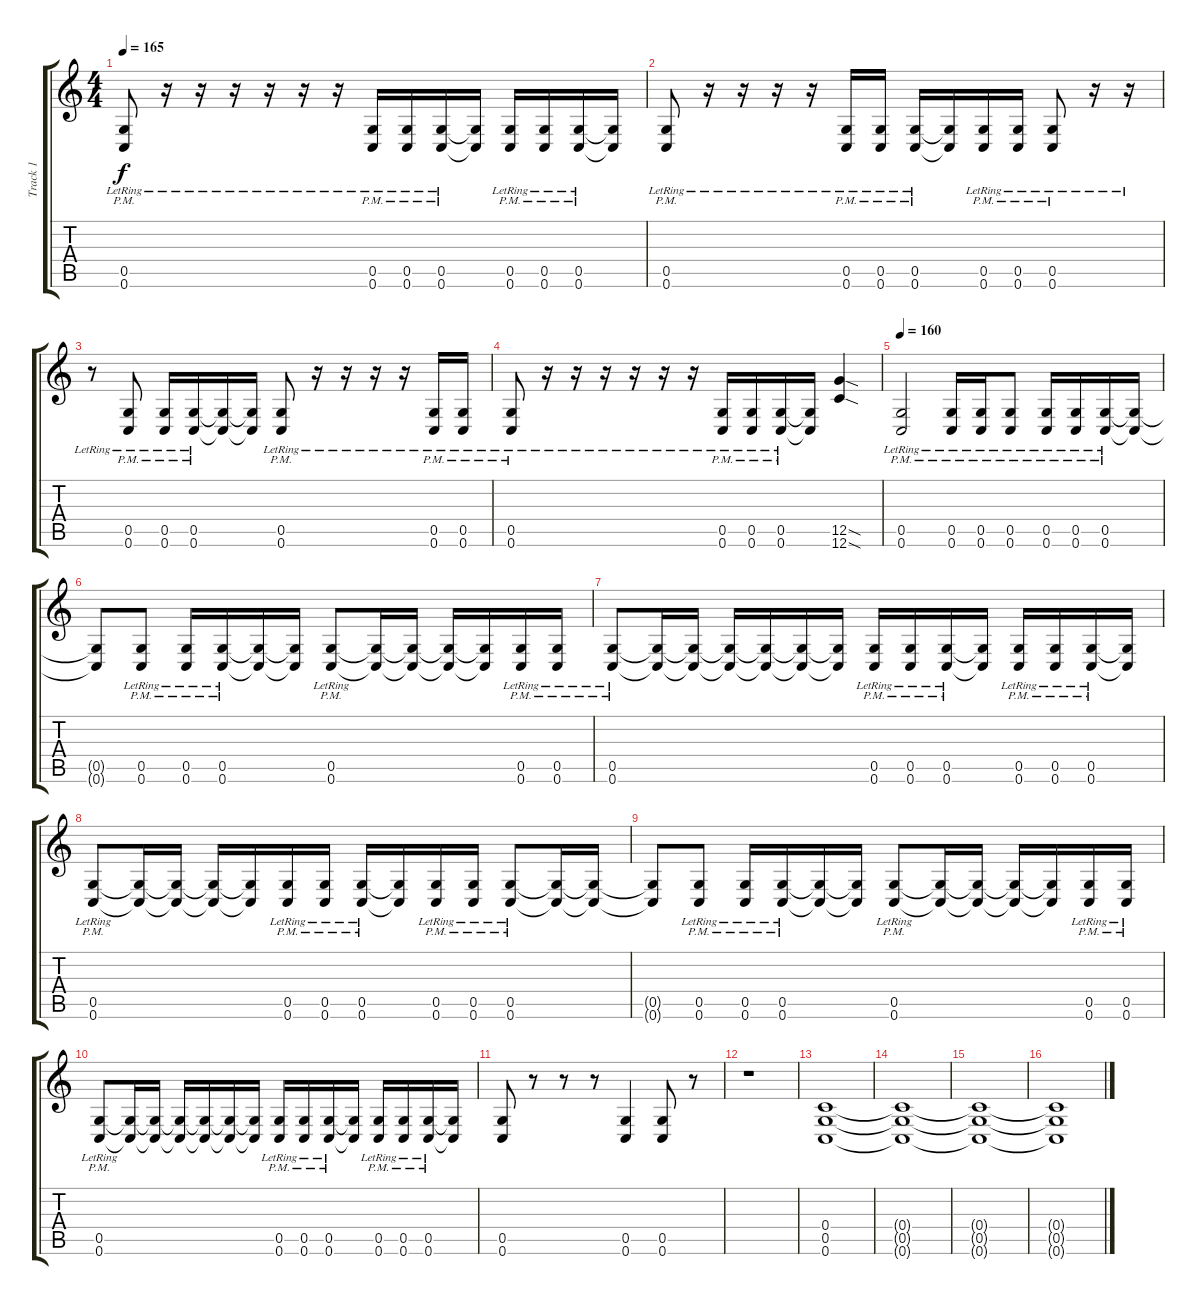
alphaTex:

\track ("Track 1" "Track 1") {instrument distortionguitar}
\staff {score tabs}
\tuning (D4 A3 F3 C3 G2 C2) {hide}
\ts (4 4)
\tempo 165
\clef g2
\ks c
(0.5{pm lr} 0.6{pm lr}).8{dy f} r.16 r.16 r.16 r.16 r.16 r.16 (0.5{pm lr} 0.6{pm lr}).16 (0.5{pm lr} 0.6{pm lr}).16 (0.5{pm lr} 0.6{pm lr}).16 (0.5{t} 0.6{t}).16 (0.5{pm lr} 0.6{pm lr}).16 (0.5{pm lr} 0.6{pm lr}).16 (0.5{pm lr} 0.6{pm lr}).16 (0.5{t} 0.6{t}).16 |
(0.5{pm lr} 0.6{pm lr}).8 r.16 r.16 r.16 r.16 (0.5{pm lr} 0.6{pm lr}).16 (0.5{pm lr} 0.6{pm lr}).16 (0.5{pm lr} 0.6{pm lr}).16 (0.5{t} 0.6{t}).16 (0.5{pm lr} 0.6{pm lr}).16 (0.5{pm lr} 0.6{pm lr}).16 (0.5{pm lr} 0.6{pm lr}).8 r.16 r.16 |
r.8 (0.5{pm lr} 0.6{pm lr}).8 (0.5{pm lr} 0.6{pm lr}).16 (0.5{pm lr} 0.6{pm lr}).16 (0.5{t} 0.6{t}).16 (0.5{t} 0.6{t}).16 (0.5{pm lr} 0.6{pm lr}).8 r.16 r.16 r.16 r.16 (0.5{pm lr} 0.6{pm lr}).16 (0.5{pm lr} 0.6{pm lr}).16 |
(0.5{pm lr} 0.6{pm lr}).8 r.16 r.16 r.16 r.16 r.16 r.16 (0.5{pm lr} 0.6{pm lr}).16 (0.5{pm lr} 0.6{pm lr}).16 (0.5{pm lr} 0.6{pm lr}).16 (0.5{t} 0.6{t}).16 (12.5{sod} 12.6{sod}).4 |
\tempo 160
(0.5{pm lr} 0.6{pm lr}).2 (0.5{pm lr} 0.6{pm lr}).16 (0.5{pm lr} 0.6{pm lr}).16 (0.5{pm lr} 0.6{pm lr}).8 (0.5{pm lr} 0.6{pm lr}).16 (0.5{pm lr} 0.6{pm lr}).16 (0.5{pm lr} 0.6{pm lr}).16 (0.5{t} 0.6{t}).16 |
(0.5{t} 0.6{t}).8 (0.5{pm lr} 0.6{pm lr}).8 (0.5{pm lr} 0.6{pm lr}).16 (0.5{pm lr} 0.6{pm lr}).16 (0.5{t} 0.6{t}).16 (0.5{t} 0.6{t}).16 (0.5{pm lr} 0.6{pm lr}).8 (0.5{t} 0.6{t}).16 (0.5{t} 0.6{t}).16 (0.5{t} 0.6{t}).16 (0.5{t} 0.6{t}).16 (0.5{pm lr} 0.6{pm lr}).16 (0.5{pm lr} 0.6{pm lr}).16 |
(0.5{pm lr} 0.6{pm lr}).8 (0.5{t} 0.6{t}).16 (0.5{t} 0.6{t}).16 (0.5{t} 0.6{t}).16 (0.5{t} 0.6{t}).16 (0.5{t} 0.6{t}).16 (0.5{t} 0.6{t}).16 (0.5{pm lr} 0.6{pm lr}).16 (0.5{pm lr} 0.6{pm lr}).16 (0.5{pm lr} 0.6{pm lr}).16 (0.5{t} 0.6{t}).16 (0.5{pm lr} 0.6{pm lr}).16 (0.5{pm lr} 0.6{pm lr}).16 (0.5{pm lr} 0.6{pm lr}).16 (0.5{t} 0.6{t}).16 |
(0.5{pm lr} 0.6{pm lr}).8 (0.5{t} 0.6{t}).16 (0.5{t} 0.6{t}).16 (0.5{t} 0.6{t}).16 (0.5{t} 0.6{t}).16 (0.5{pm lr} 0.6{pm lr}).16 (0.5{pm lr} 0.6{pm lr}).16 (0.5{pm lr} 0.6{pm lr}).16 (0.5{t} 0.6{t}).16 (0.5{pm lr} 0.6{pm lr}).16 (0.5{pm lr} 0.6{pm lr}).16 (0.5{pm lr} 0.6{pm lr}).8 (0.5{t} 0.6{t}).16 (0.5{t} 0.6{t}).16 |
(0.5{t} 0.6{t}).8 (0.5{pm lr} 0.6{pm lr}).8 (0.5{pm lr} 0.6{pm lr}).16 (0.5{pm lr} 0.6{pm lr}).16 (0.5{t} 0.6{t}).16 (0.5{t} 0.6{t}).16 (0.5{pm lr} 0.6{pm lr}).8 (0.5{t} 0.6{t}).16 (0.5{t} 0.6{t}).16 (0.5{t} 0.6{t}).16 (0.5{t} 0.6{t}).16 (0.5{pm lr} 0.6{pm lr}).16 (0.5{pm lr} 0.6{pm lr}).16 |
(0.5{pm lr} 0.6{pm lr}).8 (0.5{t} 0.6{t}).16 (0.5{t} 0.6{t}).16 (0.5{t} 0.6{t}).16 (0.5{t} 0.6{t}).16 (0.5{t} 0.6{t}).16 (0.5{t} 0.6{t}).16 (0.5{pm lr} 0.6{pm lr}).16 (0.5{pm lr} 0.6{pm lr}).16 (0.5{pm lr} 0.6{pm lr}).16 (0.5{t} 0.6{t}).16 (0.5{pm lr} 0.6{pm lr}).16 (0.5{pm lr} 0.6{pm lr}).16 (0.5{pm lr} 0.6{pm lr}).16 (0.5{t} 0.6{t}).16 |
(0.5 0.6).8 r.8 r.8 r.8 (0.5 0.6).4 (0.5 0.6).8 r.8 |
r.1 |
(0.4 0.5 0.6).1 |
(0.4{t} 0.5{t} 0.6{t}).1 |
(0.4{t} 0.5{t} 0.6{t}).1 |
(0.4{t} 0.5{t} 0.6{t}).1
